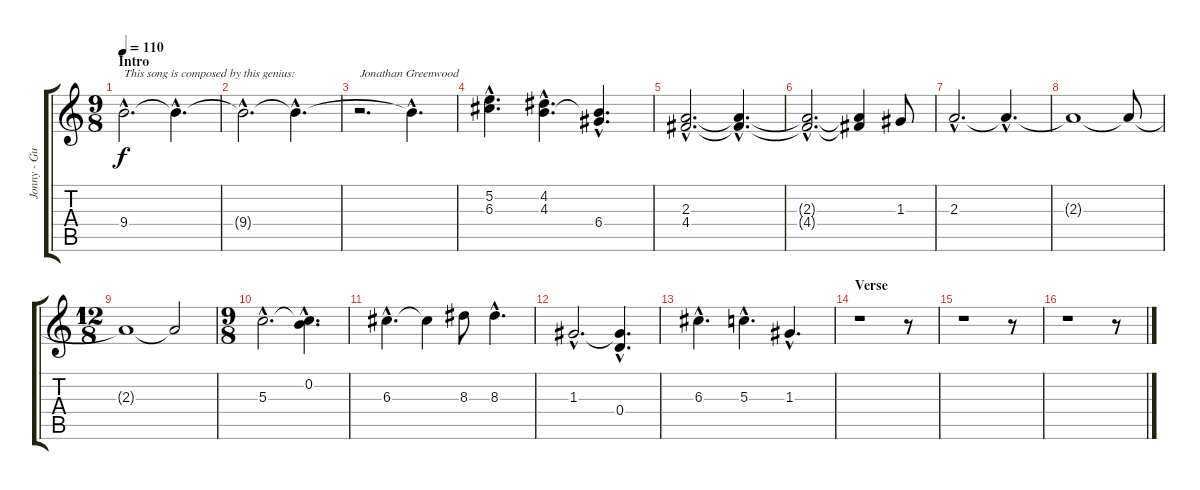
\track ("Jonny - Guitar" "Jonny - Gu") {instrument overdrivenguitar}
\staff {score tabs}
\tuning (E4 B3 G3 D3 A2 E2) {hide}
\ts (9 8)
\section ("" "Intro")
\tempo 110
\clef g2
\ks c
9.4{hac}.2{d txt "This song is composed by this genius:" dy f instrument overdrivenguitar} 9.4{hac t}.4{d} |
9.4{hac t}.2{d} 9.4{hac t}.4{d} |
r.2{d txt "Jonathan Greenwood"} 9.4{hac t}.4{d} |
(5.2{hac} 6.3{hac}).4{d} (4.2{hac} 4.3{hac}).4{d} (4.3{hac t} 6.4{hac}).4{d} |
(2.3{hac} 4.4{hac}).2{d} (2.3{hac t} 4.4{hac t}).4{d} |
(2.3{hac t} 4.4{hac t}).2{d} (2.3{t} 4.4{t}).4 1.3.8 |
2.3{hac}.2{d} 2.3{hac t}.4{d} |
2.3{t}.1 2.3{t}.8 |
\ts (12 8)
2.3{t}.1 2.3{t}.2 |
\ts (9 8)
5.3{hac}.2{d} (0.2{hac} 5.3{hac t}).4{d} |
6.3{hac}.4{d} 6.3{t}.4 8.3.8 8.3{hac}.4{d} |
1.3{hac}.2{d} (1.3{hac t} 0.4{hac}).4{d} |
6.3{hac}.4{d} 5.3{hac}.4{d} 1.3{hac}.4{d} |
\section ("" "Verse")
r.1 r.8 |
r.1 r.8 |
r.1 r.8
